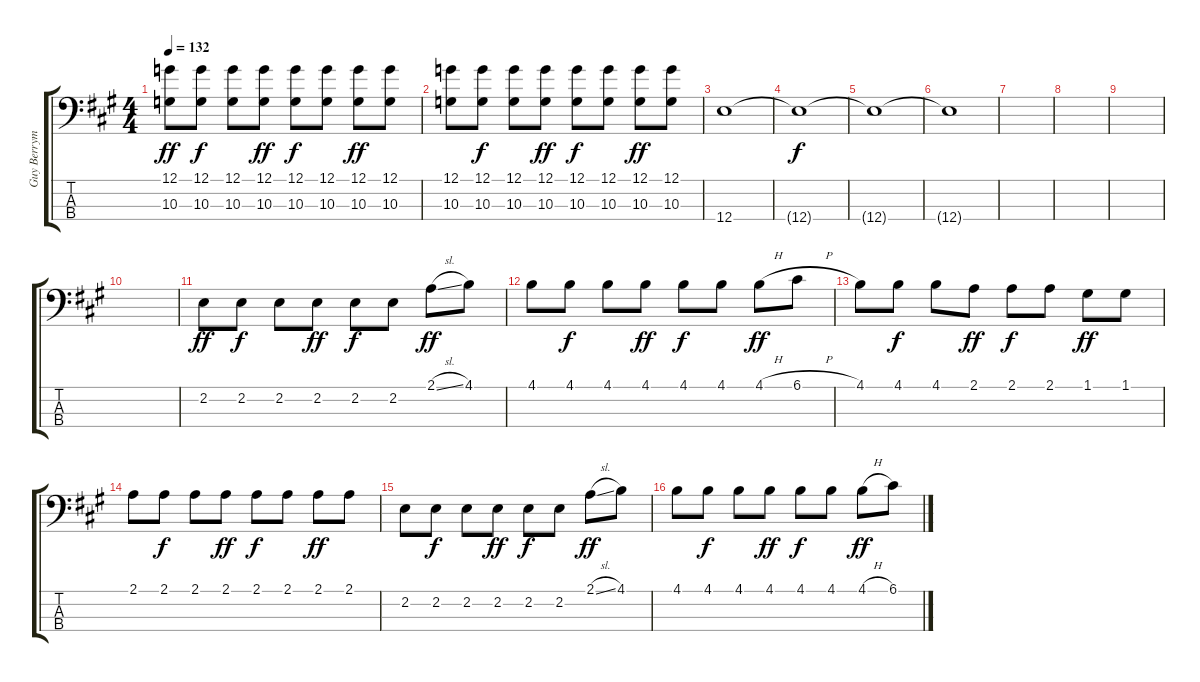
\track ("Guy Berryman-Bass Guitar" "Guy Berrym") {instrument electricbassfinger}
\staff {score tabs}
\tuning (G2 D2 A1 E1) {hide}
\ts (4 4)
\tempo 132
\clef f4
\ks a
(12.1 10.3).8{dy ff} (12.1 10.3).8{dy f} (12.1 10.3).8 (12.1 10.3).8{dy ff} (12.1 10.3).8{dy f} (12.1 10.3).8 (12.1 10.3).8{dy ff} (12.1 10.3).8 |
(12.1 10.3).8 (12.1 10.3).8{dy f} (12.1 10.3).8 (12.1 10.3).8{dy ff} (12.1 10.3).8{dy f} (12.1 10.3).8 (12.1 10.3).8{dy ff} (12.1 10.3).8 |
12.4.1 |
12.4{t}.1{dy f} |
12.4{t}.1 |
12.4{t}.1 |
|
|
|
|
2.2.8{dy ff} 2.2.8{dy f} 2.2.8 2.2.8{dy ff} 2.2.8{dy f} 2.2.8 2.1{sl}.8{dy ff} 4.1.8 |
4.1.8 4.1.8{dy f} 4.1.8 4.1.8{dy ff} 4.1.8{dy f} 4.1.8 4.1{h}.8{dy ff} 6.1{h}.8 |
4.1.8 4.1.8{dy f} 4.1.8 2.1.8{dy ff} 2.1.8{dy f} 2.1.8 1.1.8{dy ff} 1.1.8 |
2.1.8 2.1.8{dy f} 2.1.8 2.1.8{dy ff} 2.1.8{dy f} 2.1.8 2.1.8{dy ff} 2.1.8 |
2.2.8 2.2.8{dy f} 2.2.8 2.2.8{dy ff} 2.2.8{dy f} 2.2.8 2.1{sl}.8{dy ff} 4.1.8 |
4.1.8 4.1.8{dy f} 4.1.8 4.1.8{dy ff} 4.1.8{dy f} 4.1.8 4.1{h}.8{dy ff} 6.1{h}.8
